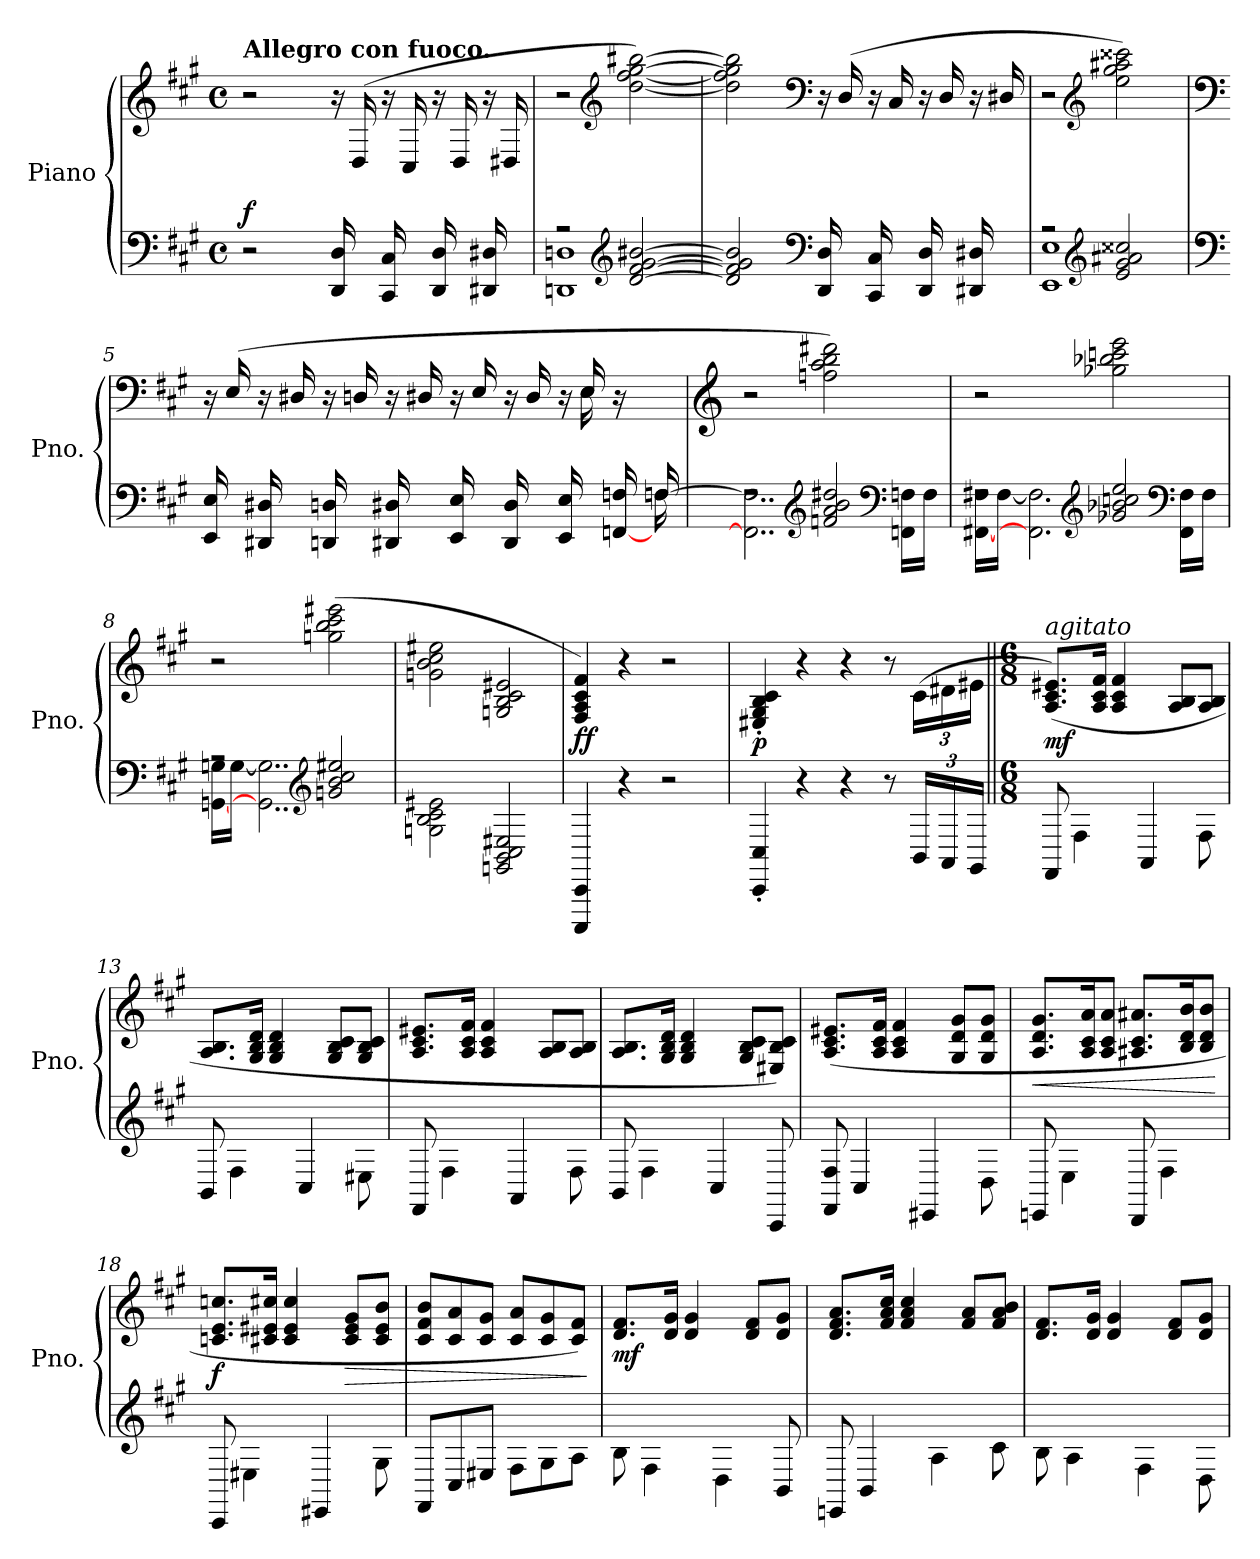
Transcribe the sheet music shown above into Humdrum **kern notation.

**kern	**kern	**dynam
*part1	*part1	*part1
*staff2	*staff1	*staff1/2
*I"Piano	*	*
*I'Pno.	*	*
*clefF4	*clefG2	*
*k[f#c#g#]	*k[f#c#g#]	*
*M4/4	*M4/4	*
*met(c)	*met(c)	*
*MM145	*MM145	*
=1	=1	=1
*	*^	*
!	!LO:TX:a:B:t=Allegro con fuoco.	!	!
!	!	!	!LO:DY:b
2r	2r	16ryy	f
*	*v	*v	*
16DD/ 16D/LL	16r	.
*	*^	*
16ryy	(>16D/	16D\	.
16CC#/ 16C#/	16r	16ryy	.
16ryy	16C#/	16C#\JJ	.
16DD/ 16D/LL	16r	16ryy	.
16ryy	16D/	16D\	.
16DD#X/ 16D#X/	16r	16ryy	.
16ryy	16D#X/	16D#\JJ	.
*	*v	*v	*
=2	=2	=2
*^	*	*
2r	1DDn 1Dn	2r	.
*clefG2	*	*clefG2	*
[2d/ [2f#/ [2g#/ [2b#X/	.	[2dd\ [2ff#\ [2gg#\ [2bb#X\)	.
*v	*v	*	*
=3	=3	=3
*	*^	*
2d/] 2f#/] 2g#/] 2b#/]	2dd\] 2ff#\] 2gg#\] 2bb#\]	16ryy	.
*	*v	*v	*
*clefF4	*clefF4	*
16DD/ 16D/LL	16r	.
*	*^	*
16ryy	(>16D/	16D\	.
16CC#/ 16C#/	16r	16ryy	.
16ryy	16C#/	16C#\JJ	.
16DD/ 16D/LL	16r	16ryy	.
16ryy	16D/	16D\	.
16DD#X/ 16D#X/	16r	16ryy	.
16ryy	16D#X/	16D#\JJ	.
*	*v	*v	*
=4	=4	=4
*^	*	*
2r	1EE 1E	2r	.
*clefG2	*	*clefG2	*
2e/ 2g#/ 2a#X/ 2cc##X/	.	2ee\ 2gg#\ 2aa#X\ 2ccc##X\)	.
!!LO:LB:g=z
=5	=5	=5	=5
*clefF4	*	*clefF4	*
*	*	*^	*
2...ryy	16EE/ 16E/LL	16r	16ryy	.
.	16ryy	(>16E/	16E\	.
.	16DD#X/ 16D#X/	16r	16ryy	.
.	16ryy	16D#X/	16D#\JJ	.
.	16DDn/ 16Dn/LL	16r	16ryy	.
.	16ryy	16Dn/	16D\	.
.	16DD#X/ 16D#X/	16r	16ryy	.
.	16ryy	16D#X/	16D#\JJ	.
.	16EE/ 16E/LL	16r	16ryy	.
.	16ryy	16E/	16E\	.
.	16DD#/ 16D#/	16r	16ryy	.
.	16ryy	16D#/	16D#\JJ	.
.	16EE/ 16E/LL	16r	16ryy	.
.	16ryy	16E/	16E\	.
.	[16FFn/ 16Fn/	16r	16ryy	.
[16Fn\	16F/JJ	16ryy	16ryy	.
*	*	*v	*v	*
=6	=6	=6	=6
*	*	*clefG2	*
*	*	*^	*
!	!	!LO:TX:b:i:t=cresc.	!	!
*	*	*v	*v	*
2rF	2..FF\] 2..F\]	2r	.
*clefG2	*	*	*
2fn/ 2a/ 2b/ 2dd#X/	.	2ffn\ 2aa\ 2bb\ 2ddd#X\)	.
*clefF4	*	*	*
.	(>16FFn\ 16Fn\LL	.	.
.	16F\JJ	.	.
=7	=7	=7	=7
2rF	[16FF#X\ 16F#X\LL	2r	.
.	[16F#\JJ	.	.
.	2.FF#\] 2.F#\]	.	.
*clefG2	*	*	*
2g-X/ 2b-X/ 2ccn/ 2ee/	.	2gg-X\ 2bb-X\ 2cccn\ 2eee\)	.
*clefF4	*	*	*
.	16FF#\ 16F#\LL	.	.
.	16F#\JJ	.	.
!!LO:LB:g=z
=8	=8	=8	=8
2rA	[16GGn\ 16Gn\LL	2r	.
.	[16G\JJ	.	.
.	2..GG\] 2..G\]	.	.
*clefG2	*	*	*
2gn/ 2b/ 2cc#/ 2ee#X/	.	(>2ggn\ 2bb\ 2ccc#\ 2eee#X\	.
*v	*v	*	*
=9	=9	=9
2Gn\ 2B\ 2c#\ 2e#X\	2gn\ 2b\ 2cc#\ 2ee#X\	.
2GGn/ 2BB/ 2C#/ 2E#X/	2Gn/ 2B/ 2c#/ 2e#X/	.
=10	=10	=10
!	!	!LO:DY:b
4CCC#/ 4CC#/	4F#/ 4A/ 4c#/ 4f#/)	ff
4r	4r	.
2r	2r	.
=11	=11	=11
!	!	!LO:DY:b
4CC#/' 4C#/'	4E#X/' 4G#/' 4B/' 4c#/'	p
4r	4r	.
4r	4r	.
8r	8r	.
*Xbrackettup	*Xbrackettup	*
24BB/LL	(>24c#\LL	.
24AA/	24d#X\	.
24GG#/JJ	24e#X\JJ	.
=12||	=12||	=12||
*M6/8	*M6/8	*
*	*MM140	*
!	!LO:TX:a:i:t=agitato	!
!	!	!LO:DY:b
8FF#/	(>8.A/ 8.c#/ 8.e#X/L)	mf
4F#\	.	.
.	16A/ 16c#/ 16f#/Jk	.
.	4A/ 4c#/ 4f#/	.
4AA/	.	.
.	8A/ 8B/L	.
8F#\	8A/ 8B/J	.
!!LO:LB:g=z
=13	=13	=13
8BB/	8.A/ 8.B/L	.
4F#\	.	.
.	16G#/ 16B/ 16d/Jk	.
.	4G#/ 4B/ 4d/	.
4C#/	.	.
.	8G#/ 8B/ 8c#/L	.
8E#X\	8G#/ 8B/ 8c#/J	.
=14	=14	=14
8FF#/	8.A/ 8.c#/ 8.e#X/L	.
4F#\	.	.
.	16A/ 16c#/ 16f#/Jk	.
.	4A/ 4c#/ 4f#/	.
4AA/	.	.
.	8A/ 8B/L	.
8F#\	8A/ 8B/J	.
=15	=15	=15
8BB/	8.A/ 8.B/L	.
4F#\	.	.
.	16G#/ 16B/ 16d/Jk	.
.	4G#/ 4B/ 4d/	.
4C#/	.	.
.	8G#/ 8B/ 8c#/L	.
8CC#/	8E#X/ 8B/ 8c#/J)	.
=16	=16	=16
8FF#/ 8F#/	(>8.A/ 8.c#/ 8.e#X/L	.
4C#/	.	.
.	16A/ 16c#/ 16f#/Jk	.
.	4A/ 4c#/ 4f#/	.
4EE#X/	.	.
.	8G#/ 8d/ 8g#/L	.
8D\	8G#/ 8d/ 8g#/J	.
!!LO:LB:g=z
=17	=17	=17
!	!	!LO:HP:b
8EEn/	8.A/ 8.d/ 8.g#/L	<
4E\	.	.
.	16A/ 16c#/ 16a/K	.
.	8A/ 8c#/ 8a/J	.
8DD/	8.A#X/ 8.c#/ 8.a#X/L	.
4F#\	.	.
.	16B/ 16d/ 16b/K	.
.	8B/ 8d/ 8b/J	.
.	.	[
=18	=18	=18
!	!	!LO:DY:b
8CC#/	8.cn/ 8.e/ 8.ccn/L	f
4E#X\	.	.
.	16c#X/ 16e#X/ 16cc#X/Jk	.
.	4c#/ 4e#/ 4cc#/	.
4EE#X/	.	.
!	!	!LO:HP:b
.	8c#/ 8e#/ 8g#/L	>
8G#\	8c#/ 8e#/ 8b/J	.
=19	=19	=19
8FF#/L	8c#/ 8f#/ 8b/L	.
8C#/	8c#/ 8a/	.
8E#X/J	8c#/ 8g#/J	.
8F#\L	8c#/ 8a/L	.
8G#\	8c#/ 8g#/	.
8A\J	8c#/ 8f#/J)	.
.	.	]
=20	=20	=20
!	!	!LO:DY:b
8B\	8.d/ 8.f#/L	mf
4F#\	.	.
.	16d/ 16g#/Jk	.
.	4d/ 4g#/	.
4D\	.	.
.	8d/ 8f#/L	.
8BB/	8d/ 8g#/J	.
=21	=21	=21
8EEn/	8.d/ 8.f#/ 8.a/L	.
4BB/	.	.
.	16f#/ 16a/ 16cc#/Jk	.
.	4f#/ 4a/ 4cc#/	.
4A\	.	.
.	8f#/ 8a/L	.
8c#\	8f#/ 8a/ 8b/J	.
!!LO:PB:g=z
=22	=22	=22
8B\	8.d/ 8.f#/L	.
4A\	.	.
.	16d/ 16g#/Jk	.
.	4d/ 4g#/	.
4F#\	.	.
.	8d/ 8f#/L	.
8D\	8d/ 8g#/J	.
=	=	=
*-	*-	*-
